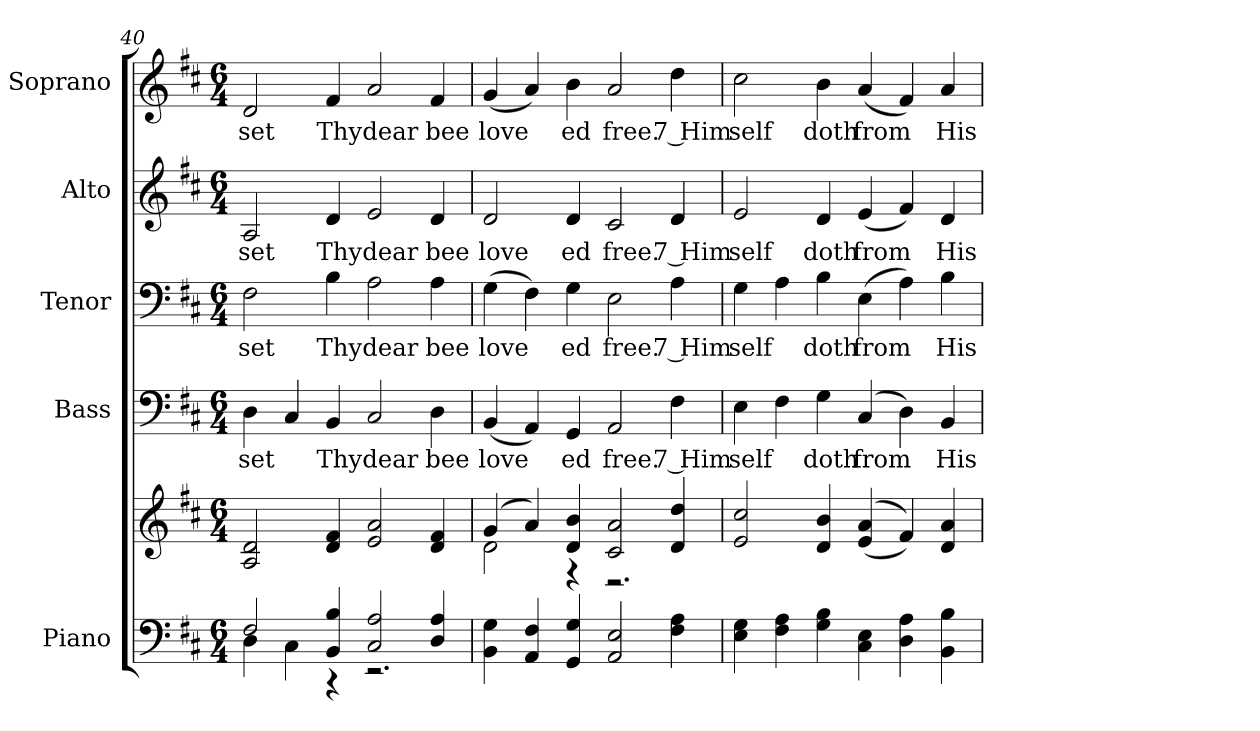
**kern	**kern	**kern	**text	**kern	**text	**kern	**text	**kern	**text
*part5	*part5	*part4	*part4	*part3	*part3	*part2	*part2	*part1	*part1
*staff6	*staff5	*staff4	*staff4	*staff3	*staff3	*staff2	*staff2	*staff1	*staff1
*I"Piano	*	*I"Bass	*	*I"Tenor	*	*I"Alto	*	*I"Soprano	*
*I'Pno.	*	*I'B.	*	*I'T.	*	*I'A.	*	*I'S.	*
!!LO:LB:g=z
*clefF4	*clefG2	*clefF4	*	*clefF4	*	*clefG2	*	*clefG2	*
*k[f#c#]	*k[f#c#]	*k[f#c#]	*	*k[f#c#]	*	*k[f#c#]	*	*k[f#c#]	*
*D:	*D:	*D:	*	*D:	*	*D:	*	*D:	*
*M6/4	*M6/4	*M6/4	*	*M6/4	*	*M6/4	*	*M6/4	*
=40	=40	=40	=40	=40	=40	=40	=40	=40	=40
*^	*	*	*	*	*	*	*	*	*
!	!	!	!	!LO:LY:b:color=#000000	!	!	!	!	!	!
!	!	!	!	!	!	!LO:LY:b:color=#000000	!	!	!	!
!	!	!	!	!	!	!	!	!LO:LY:b:color=#000000	!	!
!	!	!	!	!	!	!	!	!	!	!LO:LY:b:color=#000000
2F#i/	4Di\	2Ai/ 2di	4Di\	set	2F#i\	set	2Ai/	set	2di/	set
.	4C#i\	.	4C#i/	.	.	.	.	.	.	.
!	!	!	!	!LO:LY:b:color=#000000	!	!	!	!	!	!
!	!	!	!	!	!	!LO:LY:b:color=#000000	!	!	!	!
!	!	!	!	!	!	!	!	!LO:LY:b:color=#000000	!	!
!	!	!	!	!	!	!	!	!	!	!LO:LY:b:color=#000000
4BBi/ 4Bi	4r	4di/ 4f#i	4BBi/	Thy	4Bi\	Thy	4di/	Thy	4f#i/	Thy
!	!	!	!	!LO:LY:b:color=#000000	!	!	!	!	!	!
!	!	!	!	!	!	!LO:LY:b:color=#000000	!	!	!	!
!	!	!	!	!	!	!	!	!LO:LY:b:color=#000000	!	!
!	!	!	!	!	!	!	!	!	!	!LO:LY:b:color=#000000
2C#i/ 2Ai	2.r	2ei/ 2ai	2C#i/	dear	2Ai\	dear	2ei/	dear	2ai/	dear
!	!	!	!	!LO:LY:b:color=#000000	!	!	!	!	!	!
!	!	!	!	!	!	!LO:LY:b:color=#000000	!	!	!	!
!	!	!	!	!	!	!	!	!LO:LY:b:color=#000000	!	!
!	!	!	!	!	!	!	!	!	!	!LO:LY:b:color=#000000
4Di/ 4Ai	.	4di/ 4f#i	4Di\	bee	4Ai\	bee	4di/	bee	4f#i/	bee
*v	*v	*	*	*	*	*	*	*	*	*
=41	=41	=41	=41	=41	=41	=41	=41	=41	=41
*	*^	*	*	*	*	*	*	*	*
!	!	!	!	!LO:LY:b:color=#000000	!	!	!	!	!	!
!	!	!	!	!	!	!LO:LY:b:color=#000000	!	!	!	!
!	!	!	!	!	!	!	!	!LO:LY:b:color=#000000	!	!
!	!	!	!	!	!	!	!	!	!	!LO:LY:b:color=#000000
4BBi\ 4Gi	(4gi/	2di\	(4BBi/	love	(4Gi\	love	2di/	love	(4gi/	love
4AAi/ 4F#i	4ai/)	.	4AAi/)	.	4F#i\)	.	.	.	4ai/)	.
!	!	!	!	!LO:LY:b:color=#000000	!	!	!	!	!	!
!	!	!	!	!	!	!LO:LY:b:color=#000000	!	!	!	!
!	!	!	!	!	!	!	!	!LO:LY:b:color=#000000	!	!
!	!	!	!	!	!	!	!	!	!	!LO:LY:b:color=#000000
4GGi/ 4Gi	4di/ 4bi	4r	4GGi/	ed	4Gi\	ed	4di/	ed	4bi\	ed
!	!	!	!	!LO:LY:b:color=#000000	!	!	!	!	!	!
!	!	!	!	!	!	!LO:LY:b:color=#000000	!	!	!	!
!	!	!	!	!	!	!	!	!LO:LY:b:color=#000000	!	!
!	!	!	!	!	!	!	!	!	!	!LO:LY:b:color=#000000
2AAi/ 2Ei	2c#i/ 2ai	2.r	2AAi/	free.	2Ei\	free.	2c#i/	free.	2ai/	free.
!	!	!	!	!LO:LY:b:color=#000000	!	!	!	!	!	!
!	!	!	!	!	!	!LO:LY:b:color=#000000	!	!	!	!
!	!	!	!	!	!	!	!	!LO:LY:b:color=#000000	!	!
!	!	!	!	!	!	!	!	!	!	!LO:LY:b:color=#000000
4F#i\ 4Ai	4di/ 4ddi	.	4F#i\	7 Him	4Ai\	7 Him	4di/	7 Him	4ddi\	7 Him
*	*v	*v	*	*	*	*	*	*	*	*
=42	=42	=42	=42	=42	=42	=42	=42	=42	=42
!	!	!	!LO:LY:b:color=#000000	!	!	!	!	!	!
!	!	!	!	!	!LO:LY:b:color=#000000	!	!	!	!
!	!	!	!	!	!	!	!LO:LY:b:color=#000000	!	!
!	!	!	!	!	!	!	!	!	!LO:LY:b:color=#000000
4Ei\ 4Gi	2ei/ 2cc#i	4Ei\	self	4Gi\	self	2ei/	self	2cc#i\	self
4F#i\ 4Ai	.	4F#i\	.	4Ai\	.	.	.	.	.
!	!	!	!LO:LY:b:color=#000000	!	!	!	!	!	!
!	!	!	!	!	!LO:LY:b:color=#000000	!	!	!	!
!	!	!	!	!	!	!	!LO:LY:b:color=#000000	!	!
!	!	!	!	!	!	!	!	!	!LO:LY:b:color=#000000
4Gi\ 4Bi	4di/ 4bi	4Gi\	doth	4Bi\	doth	4di/	doth	4bi\	doth
!	!	!	!LO:LY:b:color=#000000	!	!	!	!	!	!
!	!	!	!	!	!LO:LY:b:color=#000000	!	!	!	!
!	!	!	!	!	!	!	!LO:LY:b:color=#000000	!	!
!	!	!	!	!	!	!	!	!	!LO:LY:b:color=#000000
4C#i\ 4Ei	((4ei/ 4ai	(4C#i/	from	(4Ei\	from	(4ei/	from	(4ai/	from
4Di\ 4Ai	4f#i/))	4Di\)	.	4Ai\)	.	4f#i/)	.	4f#i/)	.
!	!	!	!LO:LY:b:color=#000000	!	!	!	!	!	!
!	!	!	!	!	!LO:LY:b:color=#000000	!	!	!	!
!	!	!	!	!	!	!	!LO:LY:b:color=#000000	!	!
!	!	!	!	!	!	!	!	!	!LO:LY:b:color=#000000
4BBi\ 4Bi	4di/ 4ai	4BBi/	His	4Bi\	His	4di/	His	4ai/	His
=	=	=	=	=	=	=	=	=	=
*-	*-	*-	*-	*-	*-	*-	*-	*-	*-
